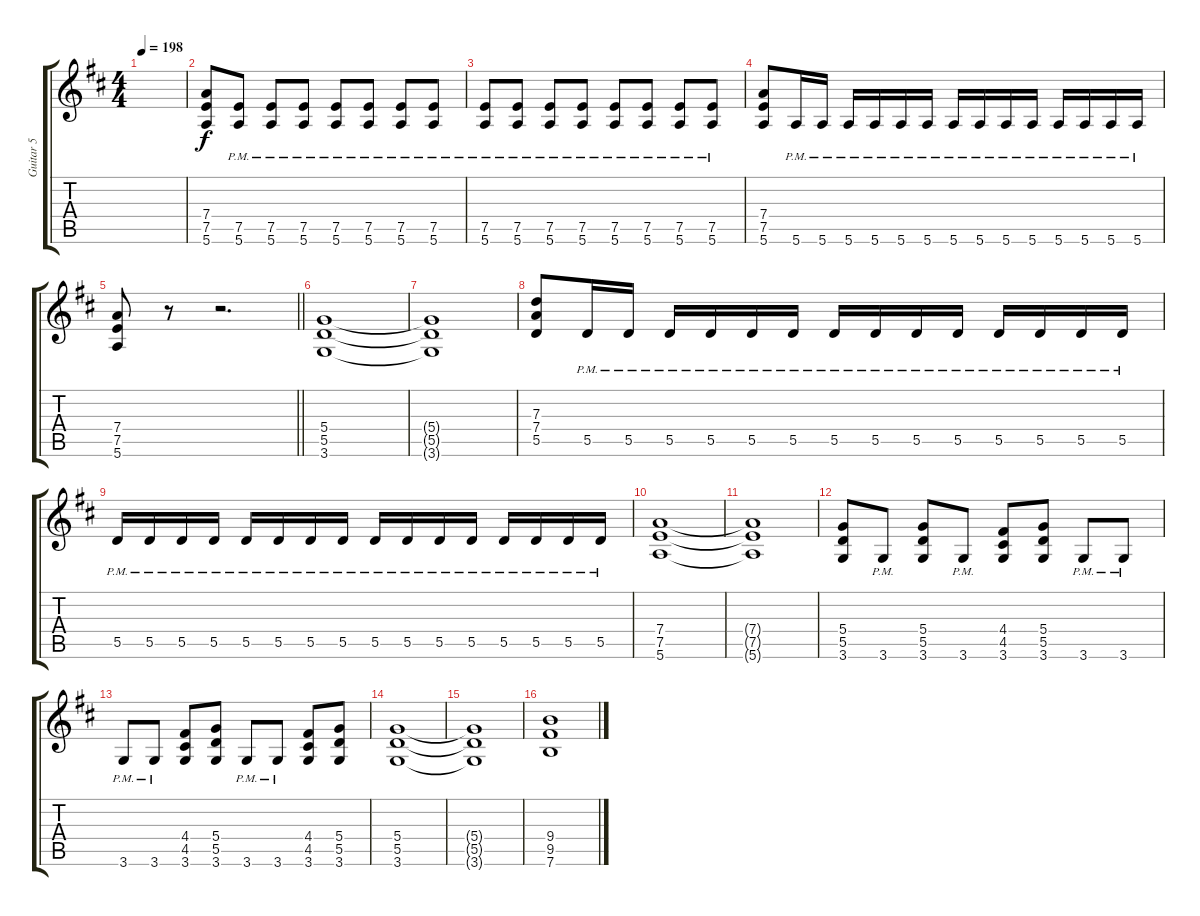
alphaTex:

\track ("Guitar 5" "Guitar 5") {instrument distortionguitar}
\staff {score tabs}
\tuning (E4 B3 G3 D3 A2 E2) {hide}
\ts (4 4)
\tempo 198
\clef g2
\ks bminor
|
(7.4 7.5 5.6).8 (7.5{pm} 5.6{pm}).8 (7.5{pm} 5.6{pm}).8 (7.5{pm} 5.6{pm}).8 (7.5{pm} 5.6{pm}).8 (7.5{pm} 5.6{pm}).8 (7.5{pm} 5.6{pm}).8 (7.5{pm} 5.6{pm}).8 |
(7.5{pm} 5.6{pm}).8 (7.5{pm} 5.6{pm}).8 (7.5{pm} 5.6{pm}).8 (7.5{pm} 5.6{pm}).8 (7.5{pm} 5.6{pm}).8 (7.5{pm} 5.6{pm}).8 (7.5{pm} 5.6{pm}).8 (7.5{pm} 5.6{pm}).8 |
(7.4 7.5 5.6).8 5.6{pm}.16 5.6{pm}.16 5.6{pm}.16 5.6{pm}.16 5.6{pm}.16 5.6{pm}.16 5.6{pm}.16 5.6{pm}.16 5.6{pm}.16 5.6{pm}.16 5.6{pm}.16 5.6{pm}.16 5.6{pm}.16 5.6{pm}.16 |
\barLineRight lightlight
(7.4 7.5 5.6).8 r.8 r.2{d} |
(5.4 5.5 3.6).1 |
(5.4{t} 5.5{t} 3.6{t}).1 |
(7.3 7.4 5.5).8 5.5{pm}.16 5.5{pm}.16 5.5{pm}.16 5.5{pm}.16 5.5{pm}.16 5.5{pm}.16 5.5{pm}.16 5.5{pm}.16 5.5{pm}.16 5.5{pm}.16 5.5{pm}.16 5.5{pm}.16 5.5{pm}.16 5.5{pm}.16 |
5.5{pm}.16 5.5{pm}.16 5.5{pm}.16 5.5{pm}.16 5.5{pm}.16 5.5{pm}.16 5.5{pm}.16 5.5{pm}.16 5.5{pm}.16 5.5{pm}.16 5.5{pm}.16 5.5{pm}.16 5.5{pm}.16 5.5{pm}.16 5.5{pm}.16 5.5{pm}.16 |
(7.4 7.5 5.6).1 |
(7.4{t} 7.5{t} 5.6{t}).1 |
(5.4 5.5 3.6).8 3.6{pm}.8 (5.4 5.5 3.6).8 3.6{pm}.8 (4.4 4.5 3.6).8 (5.4 5.5 3.6).8 3.6{pm}.8 3.6{pm}.8 |
3.6{pm}.8 3.6{pm}.8 (4.4 4.5 3.6).8 (5.4 5.5 3.6).8 3.6{pm}.8 3.6{pm}.8 (4.4 4.5 3.6).8 (5.4 5.5 3.6).8 |
(5.4 5.5 3.6).1 |
(5.4{t} 5.5{t} 3.6{t}).1 |
(9.4 9.5 7.6).1
